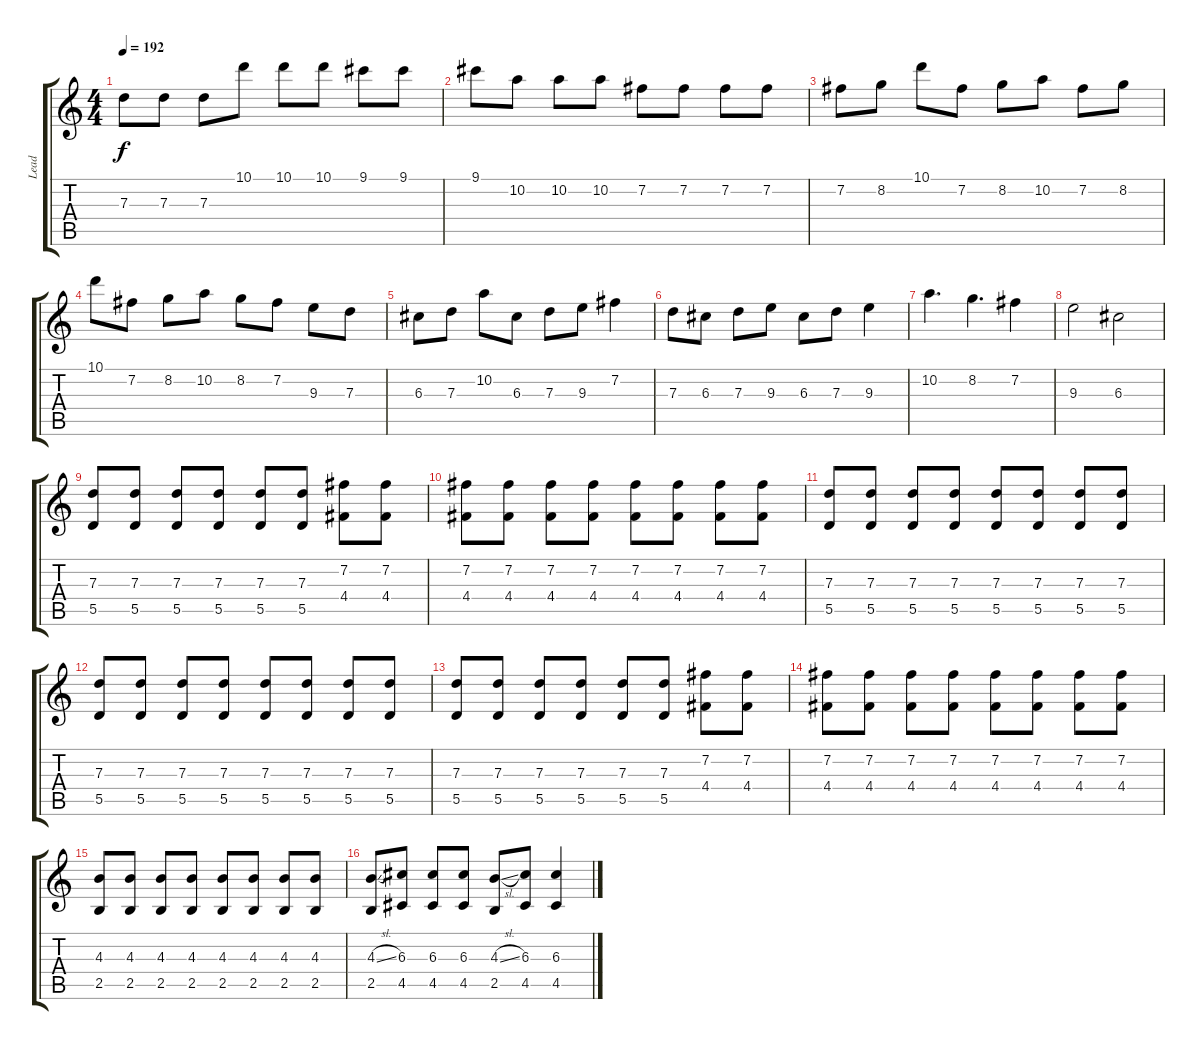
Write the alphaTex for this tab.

\track ("Lead" "Lead") {instrument overdrivenguitar}
\staff {score tabs}
\tuning (E4 B3 G3 D3 A2 D2) {hide}
\ts (4 4)
\tempo 192
\clef g2
\ks c
7.3.8{dy f volume 12} 7.3.8 7.3.8 10.1.8 10.1.8 10.1.8 9.1.8 9.1.8 |
9.1.8 10.2.8 10.2.8 10.2.8 7.2.8 7.2.8 7.2.8 7.2.8 |
7.2.8 8.2.8 10.1.8 7.2.8 8.2.8 10.2.8 7.2.8 8.2.8 |
10.1.8 7.2.8 8.2.8 10.2.8 8.2.8 7.2.8 9.3.8 7.3.8 |
6.3.8 7.3.8 10.2.8 6.3.8 7.3.8 9.3.8 7.2.4 |
7.3.8 6.3.8 7.3.8 9.3.8 6.3.8 7.3.8 9.3.4 |
10.2.4{d} 8.2.4{d} 7.2.4 |
9.3.2 6.3.2 |
(7.3 5.5).8{volume 10} (7.3 5.5).8 (7.3 5.5).8 (7.3 5.5).8 (7.3 5.5).8 (7.3 5.5).8 (7.2 4.4).8 (7.2 4.4).8 |
(7.2 4.4).8 (7.2 4.4).8 (7.2 4.4).8 (7.2 4.4).8 (7.2 4.4).8 (7.2 4.4).8 (7.2 4.4).8 (7.2 4.4).8 |
(7.3 5.5).8 (7.3 5.5).8 (7.3 5.5).8 (7.3 5.5).8 (7.3 5.5).8 (7.3 5.5).8 (7.3 5.5).8 (7.3 5.5).8 |
(7.3 5.5).8 (7.3 5.5).8 (7.3 5.5).8 (7.3 5.5).8 (7.3 5.5).8 (7.3 5.5).8 (7.3 5.5).8 (7.3 5.5).8 |
(7.3 5.5).8 (7.3 5.5).8 (7.3 5.5).8 (7.3 5.5).8 (7.3 5.5).8 (7.3 5.5).8 (7.2 4.4).8 (7.2 4.4).8 |
(7.2 4.4).8 (7.2 4.4).8 (7.2 4.4).8 (7.2 4.4).8 (7.2 4.4).8 (7.2 4.4).8 (7.2 4.4).8 (7.2 4.4).8 |
(4.3 2.5).8 (4.3 2.5).8 (4.3 2.5).8 (4.3 2.5).8 (4.3 2.5).8 (4.3 2.5).8 (4.3 2.5).8 (4.3 2.5).8 |
(4.3{sl} 2.5).8 (6.3 4.5).8 (6.3 4.5).8 (6.3 4.5).8 (4.3{sl} 2.5).8 (6.3 4.5).8 (6.3 4.5).4
